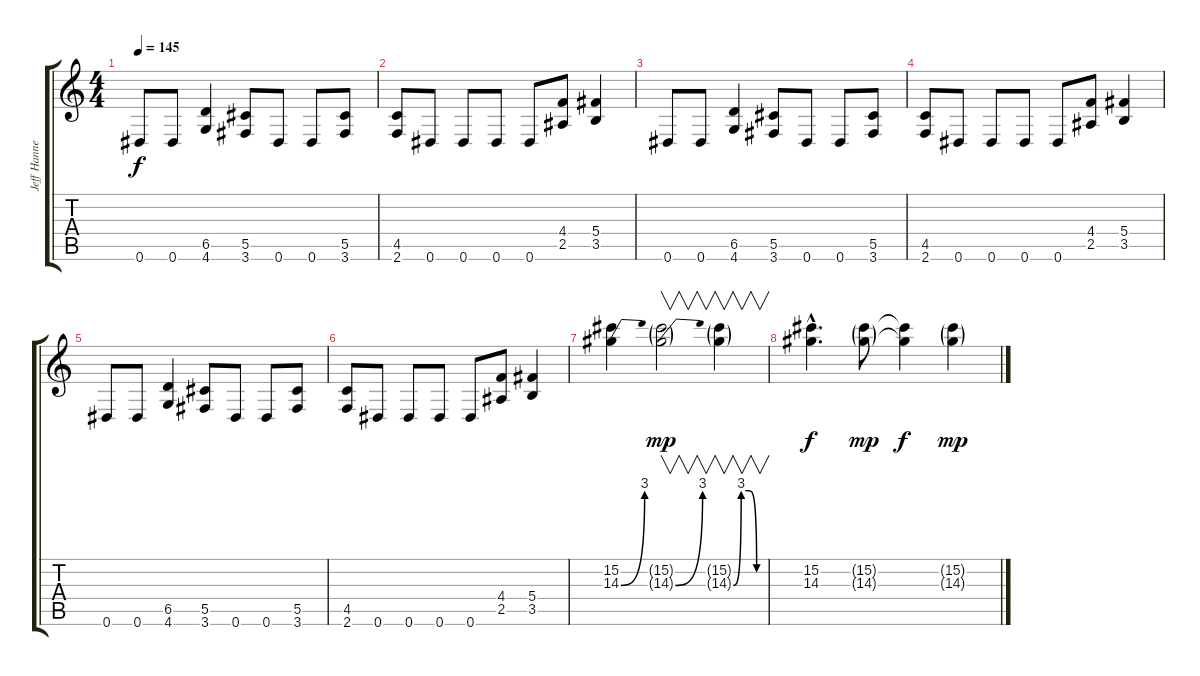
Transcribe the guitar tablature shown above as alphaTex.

\track ("Jeff Hanneman" "Jeff Hanne") {instrument distortionguitar}
\staff {score tabs}
\tuning (Eb4 Bb3 Gb3 Db3 Ab2 Eb2) {hide}
\ts (4 4)
\tempo 145
\clef g2
\ks c
0.6.8{dy f} 0.6.8 (6.5 4.6).4 (5.5 3.6).8 0.6.8 0.6.8 (5.5 3.6).8 |
(4.5 2.6).8 0.6.8 0.6.8 0.6.8 0.6.8 (4.4 2.5).8 (5.4 3.5).4 |
0.6.8 0.6.8 (6.5 4.6).4 (5.5 3.6).8 0.6.8 0.6.8 (5.5 3.6).8 |
(4.5 2.6).8 0.6.8 0.6.8 0.6.8 0.6.8 (4.4 2.5).8 (5.4 3.5).4 |
0.6.8 0.6.8 (6.5 4.6).4 (5.5 3.6).8 0.6.8 0.6.8 (5.5 3.6).8 |
(4.5 2.6).8 0.6.8 0.6.8 0.6.8 0.6.8 (4.4 2.5).8 (5.4 3.5).4 |
(15.2 14.3{be (bend 0 0 60 12)}).4 (15.2{g} 14.3{be (bend 0 0 60 12) g}).2{v dy mp} (15.2{g} 14.3{be (custom 0 0 15 12 30 12 45 0 60 0) g}).4{v} |
(15.2{hac} 14.3{hac}).4{d dy f} (15.2{g} 14.3{g}).8{dy mp} (15.2{t} 14.3{t}).4{dy f} (15.2{g} 14.3{g}).4{dy mp}
